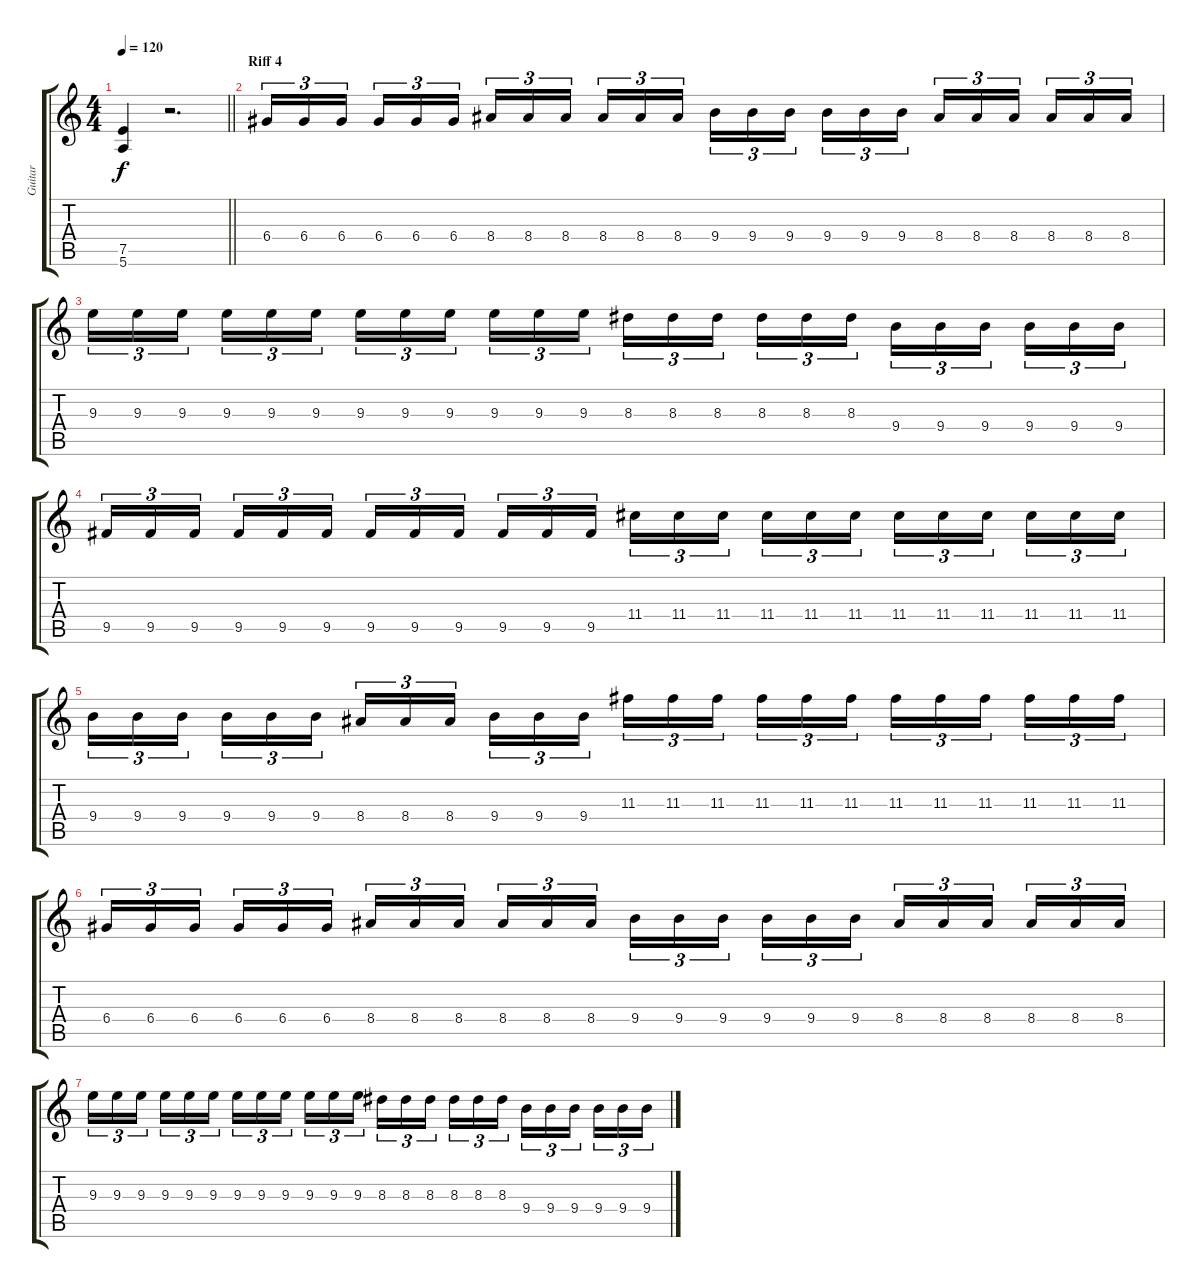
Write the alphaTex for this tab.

\track ("Guitar" "Guitar") {instrument distortionguitar}
\staff {score tabs}
\tuning (E4 B3 G3 D3 A2 E2) {hide}
\ts (4 4)
\tempo 120
\clef g2
\barLineRight lightlight
\ks c
(7.5 5.6).4{dy f} r.2{d} |
\section ("" "Riff 4")
6.4.16{tu (3 2)} 6.4.16{tu (3 2)} 6.4.16{tu (3 2) beam splitsecondary} 6.4.16{tu (3 2)} 6.4.16{tu (3 2)} 6.4.16{tu (3 2)} 8.4.16{tu (3 2)} 8.4.16{tu (3 2)} 8.4.16{tu (3 2) beam splitsecondary} 8.4.16{tu (3 2)} 8.4.16{tu (3 2)} 8.4.16{tu (3 2)} 9.4.16{tu (3 2)} 9.4.16{tu (3 2)} 9.4.16{tu (3 2) beam splitsecondary} 9.4.16{tu (3 2)} 9.4.16{tu (3 2)} 9.4.16{tu (3 2)} 8.4.16{tu (3 2)} 8.4.16{tu (3 2)} 8.4.16{tu (3 2) beam splitsecondary} 8.4.16{tu (3 2)} 8.4.16{tu (3 2)} 8.4.16{tu (3 2)} |
9.3.16{tu (3 2)} 9.3.16{tu (3 2)} 9.3.16{tu (3 2) beam splitsecondary} 9.3.16{tu (3 2)} 9.3.16{tu (3 2)} 9.3.16{tu (3 2)} 9.3.16{tu (3 2)} 9.3.16{tu (3 2)} 9.3.16{tu (3 2) beam splitsecondary} 9.3.16{tu (3 2)} 9.3.16{tu (3 2)} 9.3.16{tu (3 2)} 8.3.16{tu (3 2)} 8.3.16{tu (3 2)} 8.3.16{tu (3 2) beam splitsecondary} 8.3.16{tu (3 2)} 8.3.16{tu (3 2)} 8.3.16{tu (3 2)} 9.4.16{tu (3 2)} 9.4.16{tu (3 2)} 9.4.16{tu (3 2) beam splitsecondary} 9.4.16{tu (3 2)} 9.4.16{tu (3 2)} 9.4.16{tu (3 2)} |
9.5.16{tu (3 2)} 9.5.16{tu (3 2)} 9.5.16{tu (3 2) beam splitsecondary} 9.5.16{tu (3 2)} 9.5.16{tu (3 2)} 9.5.16{tu (3 2)} 9.5.16{tu (3 2)} 9.5.16{tu (3 2)} 9.5.16{tu (3 2) beam splitsecondary} 9.5.16{tu (3 2)} 9.5.16{tu (3 2)} 9.5.16{tu (3 2)} 11.4.16{tu (3 2)} 11.4.16{tu (3 2)} 11.4.16{tu (3 2) beam splitsecondary} 11.4.16{tu (3 2)} 11.4.16{tu (3 2)} 11.4.16{tu (3 2)} 11.4.16{tu (3 2)} 11.4.16{tu (3 2)} 11.4.16{tu (3 2) beam splitsecondary} 11.4.16{tu (3 2)} 11.4.16{tu (3 2)} 11.4.16{tu (3 2)} |
9.4.16{tu (3 2)} 9.4.16{tu (3 2)} 9.4.16{tu (3 2) beam splitsecondary} 9.4.16{tu (3 2)} 9.4.16{tu (3 2)} 9.4.16{tu (3 2)} 8.4.16{tu (3 2)} 8.4.16{tu (3 2)} 8.4.16{tu (3 2) beam splitsecondary} 9.4.16{tu (3 2)} 9.4.16{tu (3 2)} 9.4.16{tu (3 2)} 11.3.16{tu (3 2)} 11.3.16{tu (3 2)} 11.3.16{tu (3 2) beam splitsecondary} 11.3.16{tu (3 2)} 11.3.16{tu (3 2)} 11.3.16{tu (3 2)} 11.3.16{tu (3 2)} 11.3.16{tu (3 2)} 11.3.16{tu (3 2) beam splitsecondary} 11.3.16{tu (3 2)} 11.3.16{tu (3 2)} 11.3.16{tu (3 2)} |
6.4.16{tu (3 2)} 6.4.16{tu (3 2)} 6.4.16{tu (3 2) beam splitsecondary} 6.4.16{tu (3 2)} 6.4.16{tu (3 2)} 6.4.16{tu (3 2)} 8.4.16{tu (3 2)} 8.4.16{tu (3 2)} 8.4.16{tu (3 2) beam splitsecondary} 8.4.16{tu (3 2)} 8.4.16{tu (3 2)} 8.4.16{tu (3 2)} 9.4.16{tu (3 2)} 9.4.16{tu (3 2)} 9.4.16{tu (3 2) beam splitsecondary} 9.4.16{tu (3 2)} 9.4.16{tu (3 2)} 9.4.16{tu (3 2)} 8.4.16{tu (3 2)} 8.4.16{tu (3 2)} 8.4.16{tu (3 2) beam splitsecondary} 8.4.16{tu (3 2)} 8.4.16{tu (3 2)} 8.4.16{tu (3 2)} |
9.3.16{tu (3 2)} 9.3.16{tu (3 2)} 9.3.16{tu (3 2) beam splitsecondary} 9.3.16{tu (3 2)} 9.3.16{tu (3 2)} 9.3.16{tu (3 2)} 9.3.16{tu (3 2)} 9.3.16{tu (3 2)} 9.3.16{tu (3 2) beam splitsecondary} 9.3.16{tu (3 2)} 9.3.16{tu (3 2)} 9.3.16{tu (3 2)} 8.3.16{tu (3 2)} 8.3.16{tu (3 2)} 8.3.16{tu (3 2) beam splitsecondary} 8.3.16{tu (3 2)} 8.3.16{tu (3 2)} 8.3.16{tu (3 2)} 9.4.16{tu (3 2)} 9.4.16{tu (3 2)} 9.4.16{tu (3 2) beam splitsecondary} 9.4.16{tu (3 2)} 9.4.16{tu (3 2)} 9.4.16{tu (3 2)}
